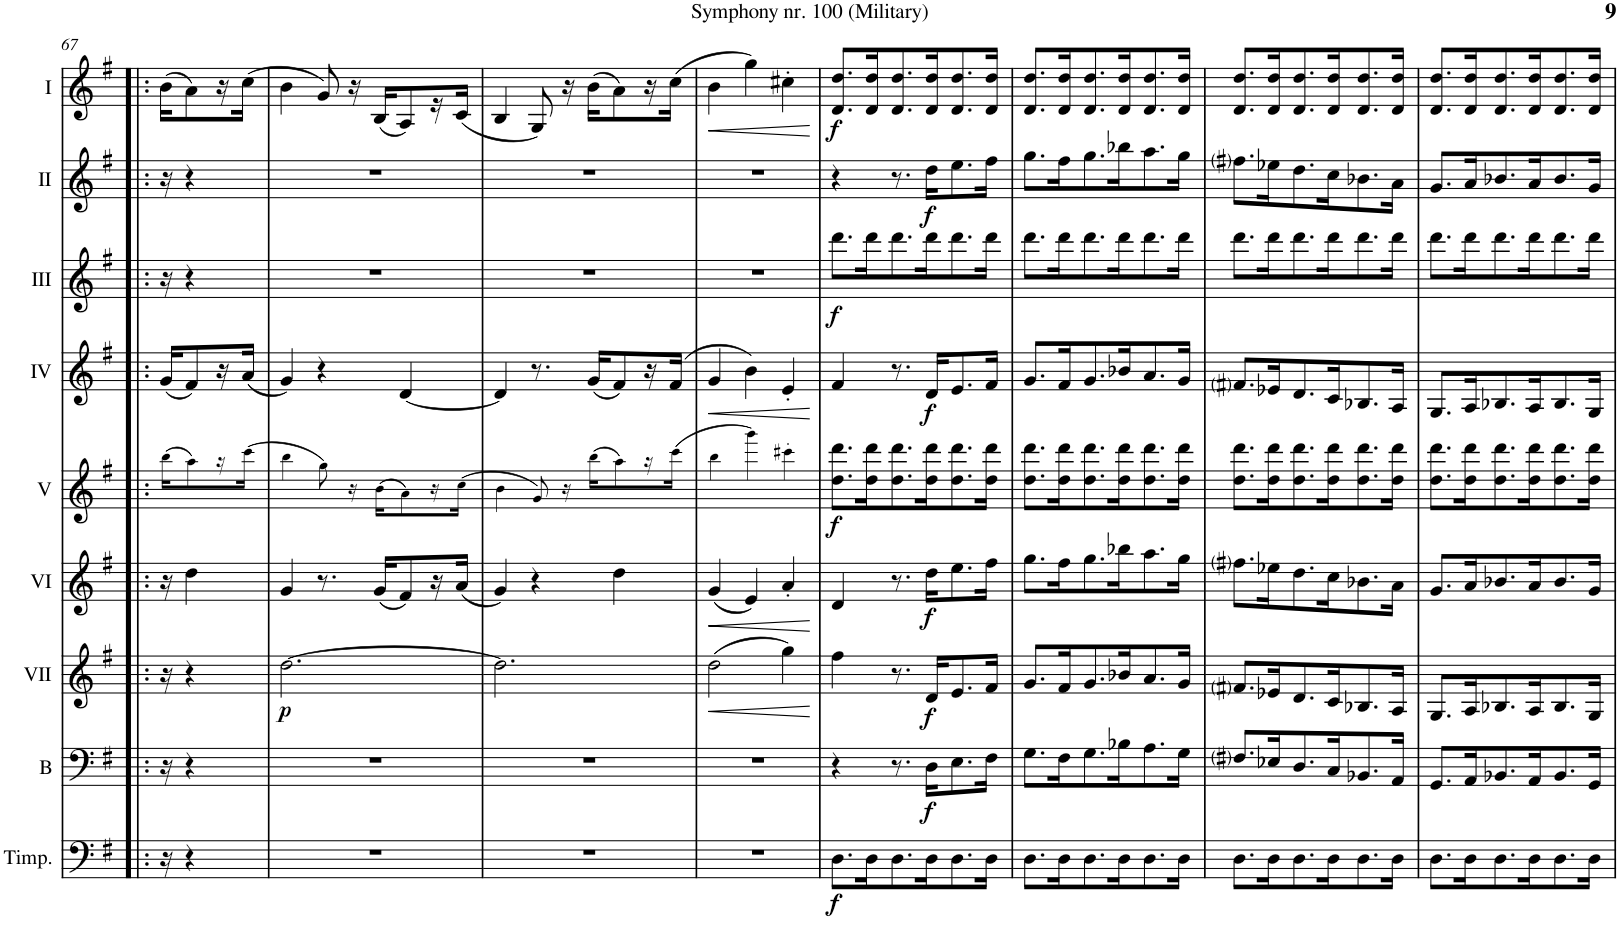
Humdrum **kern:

**kern	**dynam	**kern	**dynam	**kern	**dynam	**kern	**dynam	**kern	**dynam	**kern	**dynam	**kern	**dynam	**kern	**dynam	**kern	**dynam
*part9	*part9	*part8	*part8	*part7	*part7	*part6	*part6	*part5	*part5	*part4	*part4	*part3	*part3	*part2	*part2	*part1	*part1
*staff9	*staff9	*staff8	*staff8	*staff7	*staff7	*staff6	*staff6	*staff5	*staff5	*staff4	*staff4	*staff3	*staff3	*staff2	*staff2	*staff1	*staff1
*I"Timpani (in G D)	*	*I"Bass	*	*I"Acc. 7	*	*I"Acc. 6	*	*I"Acc. 5	*	*I"Acc. 4	*	*I"Acc. 3	*	*I"Acc. 2	*	*I"Acc. 1	*
*I'Timp.	*	*I'B	*	*	*	*	*	*	*	*	*	*	*	*	*	*	*
!!LO:PB:g=z
*clefF4	*	*clefF4	*	*clefG2	*	*clefG2	*	*clefG2	*	*clefG2	*	*clefG2	*	*clefG2	*	*clefG2	*
*	*	*Trd7c12	*	*Trd7c12	*	*Trd7c12	*	*Trd7c12	*	*Trd7c12	*	*	*	*	*	*	*
*k[f#]	*	*k[f#]	*	*k[f#]	*	*k[f#]	*	*k[f#]	*	*k[f#]	*	*k[f#]	*	*k[f#]	*	*k[f#]	*
*M3/4	*	*M3/4	*	*M3/4	*	*M3/4	*	*M3/4	*	*M3/4	*	*M3/4	*	*M3/4	*	*M3/4	*
=67!|:	=67!|:	=67!|:	=67!|:	=67!|:	=67!|:	=67!|:	=67!|:	=67!|:	=67!|:	=67!|:	=67!|:	=67!|:	=67!|:	=67!|:	=67!|:	=67!|:	=67!|:
16r	.	16r	.	16r	.	16r	.	(16bb\KL	.	(16gg/KL	.	16r	.	16r	.	(16b\KL	.
4r	.	4r	.	4r	.	4dd\	.	8aa\)	.	8ff#/)	.	4r	.	4r	.	8a\)	.
.	.	.	.	.	.	.	.	16r	.	16r	.	.	.	.	.	16r	.
.	.	.	.	.	.	.	.	(16ccc\JJ	.	(16aa/JJ	.	.	.	.	.	(16cc\JJ	.
=68	=68	=68	=68	=68	=68	=68	=68	=68	=68	=68	=68	=68	=68	=68	=68	=68	=68
!	!	!	!	!	!LO:DY:b	!	!	!	!	!	!	!	!	!	!	!	!
2.r	.	2.r	.	[2.dd\	p	4g/	.	4bb\	.	4gg/)	.	2.r	.	2.r	.	4b\	.
.	.	.	.	.	.	8.r	.	8gg\)	.	4r	.	.	.	.	.	8g/)	.
.	.	.	.	.	.	.	.	16r	.	.	.	.	.	.	.	16r	.
.	.	.	.	.	.	(16g/KL	.	(16b\KL	.	.	.	.	.	.	.	(16B/KL	.
.	.	.	.	.	.	8f#/)	.	8a\)	.	[4dd/	.	.	.	.	.	8A/)	.
.	.	.	.	.	.	16r	.	16r	.	.	.	.	.	.	.	16r	.
.	.	.	.	.	.	(16a/JJ	.	(16cc\JJ	.	.	.	.	.	.	.	(16c/JJ	.
=69	=69	=69	=69	=69	=69	=69	=69	=69	=69	=69	=69	=69	=69	=69	=69	=69	=69
2.r	.	2.r	.	2.dd\]	.	4g/)	.	4b\	.	4dd/]	.	2.r	.	2.r	.	4B/	.
.	.	.	.	.	.	4r	.	8g/)	.	8.r	.	.	.	.	.	8G/)	.
.	.	.	.	.	.	.	.	16r	.	.	.	.	.	.	.	16r	.
.	.	.	.	.	.	.	.	(16bb\KL	.	(16gg/KL	.	.	.	.	.	(16b\KL	.
.	.	.	.	.	.	4dd\	.	8aa\)	.	8ff#/)	.	.	.	.	.	8a\)	.
.	.	.	.	.	.	.	.	16r	.	16r	.	.	.	.	.	16r	.
.	.	.	.	.	.	.	.	(16ccc\JJ	.	(16ff#/JJ	.	.	.	.	.	(16cc\JJ	.
=70	=70	=70	=70	=70	=70	=70	=70	=70	=70	=70	=70	=70	=70	=70	=70	=70	=70
!	!	!	!	!	!LO:HP:b	!	!LO:HP:b	!	!	!	!LO:HP:b	!	!	!	!	!	!LO:HP:b
2.r	.	2.r	.	(2dd\	<	(4g/	<	4bb\	.	4gg/	<	2.r	.	2.r	.	4b\	<
.	.	.	.	.	.	4e/)	.	4ggg\)	.	4bb\)	.	.	.	.	.	4gg\)	.
.	.	.	.	4gg\)	.	4a'/	.	4ccc#X'\	.	4ee'/	.	.	.	.	.	4cc#X'\	.
.	.	.	.	.	[	.	[	.	.	.	[	.	.	.	.	.	[
=71	=71	=71	=71	=71	=71	=71	=71	=71	=71	=71	=71	=71	=71	=71	=71	=71	=71
!	!LO:DY:b	!	!	!	!	!	!	!	!LO:DY:b	!	!	!	!LO:DY:b	!	!	!	!LO:DY:b
8.D\L	f	4r	.	4ff#\	.	4d/	.	8.dd\ 8.ddd\L	f	4ff#/	.	8.ddd\L	f	4r	.	8.d/ 8.dd/L	f
16D\K	.	.	.	.	.	.	.	16dd\ 16ddd\K	.	.	.	16ddd\K	.	.	.	16d/ 16dd/K	.
8.D\	.	8.r	.	8.r	.	8.r	.	8.dd\ 8.ddd\	.	8.r	.	8.ddd\	.	8.r	.	8.d/ 8.dd/	.
!	!	!	!LO:DY:b	!	!LO:DY:b	!	!LO:DY:b	!	!	!	!LO:DY:b	!	!	!	!LO:DY:b	!	!
16D\K	.	16D\KL	f	16d/KL	f	16dd\KL	f	16dd\ 16ddd\K	.	16dd/KL	f	16ddd\K	.	16dd\KL	f	16d/ 16dd/K	.
8.D\	.	8.E\	.	8.e/	.	8.ee\	.	8.dd\ 8.ddd\	.	8.ee/	.	8.ddd\	.	8.ee\	.	8.d/ 8.dd/	.
16D\Jk	.	16F#\Jk	.	16f#/Jk	.	16ff#\Jk	.	16dd\ 16ddd\Jk	.	16ff#/Jk	.	16ddd\Jk	.	16ff#\Jk	.	16d/ 16dd/Jk	.
=72	=72	=72	=72	=72	=72	=72	=72	=72	=72	=72	=72	=72	=72	=72	=72	=72	=72
8.D\L	.	8.G\L	.	8.g/L	.	8.gg\L	.	8.dd\ 8.ddd\L	.	8.gg/L	.	8.ddd\L	.	8.gg\L	.	8.d/ 8.dd/L	.
16D\K	.	16F#\K	.	16f#/K	.	16ff#\K	.	16dd\ 16ddd\K	.	16ff#/K	.	16ddd\K	.	16ff#\K	.	16d/ 16dd/K	.
8.D\	.	8.G\	.	8.g/	.	8.gg\	.	8.dd\ 8.ddd\	.	8.gg/	.	8.ddd\	.	8.gg\	.	8.d/ 8.dd/	.
16D\K	.	16B-X\K	.	16b-X/K	.	16bb-X\K	.	16dd\ 16ddd\K	.	16bb-X/K	.	16ddd\K	.	16bb-X\K	.	16d/ 16dd/K	.
8.D\	.	8.A\	.	8.a/	.	8.aa\	.	8.dd\ 8.ddd\	.	8.aa/	.	8.ddd\	.	8.aa\	.	8.d/ 8.dd/	.
16D\Jk	.	16G\Jk	.	16g/Jk	.	16gg\Jk	.	16dd\ 16ddd\Jk	.	16gg/Jk	.	16ddd\Jk	.	16gg\Jk	.	16d/ 16dd/Jk	.
=73	=73	=73	=73	=73	=73	=73	=73	=73	=73	=73	=73	=73	=73	=73	=73	=73	=73
8.D\L	.	8.F#i/L	.	8.f#i/L	.	8.ff#i\L	.	8.dd\ 8.ddd\L	.	8.ff#i/L	.	8.ddd\L	.	8.ff#i\L	.	8.d/ 8.dd/L	.
16D\K	.	16E-X/K	.	16e-X/K	.	16ee-X\K	.	16dd\ 16ddd\K	.	16ee-X/K	.	16ddd\K	.	16ee-X\K	.	16d/ 16dd/K	.
8.D\	.	8.D/	.	8.d/	.	8.dd\	.	8.dd\ 8.ddd\	.	8.dd/	.	8.ddd\	.	8.dd\	.	8.d/ 8.dd/	.
16D\K	.	16C/K	.	16c/K	.	16cc\K	.	16dd\ 16ddd\K	.	16cc/K	.	16ddd\K	.	16cc\K	.	16d/ 16dd/K	.
8.D\	.	8.BB-X/	.	8.B-X/	.	8.b-X\	.	8.dd\ 8.ddd\	.	8.b-X/	.	8.ddd\	.	8.b-X\	.	8.d/ 8.dd/	.
16D\Jk	.	16AA/Jk	.	16A/Jk	.	16a\Jk	.	16dd\ 16ddd\Jk	.	16a/Jk	.	16ddd\Jk	.	16a\Jk	.	16d/ 16dd/Jk	.
=74	=74	=74	=74	=74	=74	=74	=74	=74	=74	=74	=74	=74	=74	=74	=74	=74	=74
8.D\L	.	8.GG/L	.	8.G/L	.	8.g/L	.	8.dd\ 8.ddd\L	.	8.g/L	.	8.ddd\L	.	8.g/L	.	8.d/ 8.dd/L	.
16D\K	.	16AA/K	.	16A/K	.	16a/K	.	16dd\ 16ddd\K	.	16a/K	.	16ddd\K	.	16a/K	.	16d/ 16dd/K	.
8.D\	.	8.BB-X/	.	8.B-X/	.	8.b-X/	.	8.dd\ 8.ddd\	.	8.b-X/	.	8.ddd\	.	8.b-X/	.	8.d/ 8.dd/	.
16D\K	.	16AA/K	.	16A/K	.	16a/K	.	16dd\ 16ddd\K	.	16a/K	.	16ddd\K	.	16a/K	.	16d/ 16dd/K	.
8.D\	.	8.BB-/	.	8.B-/	.	8.b-/	.	8.dd\ 8.ddd\	.	8.b-/	.	8.ddd\	.	8.b-/	.	8.d/ 8.dd/	.
16D\Jk	.	16GG/Jk	.	16G/Jk	.	16g/Jk	.	16dd\ 16ddd\Jk	.	16g/Jk	.	16ddd\Jk	.	16g/Jk	.	16d/ 16dd/Jk	.
=	=	=	=	=	=	=	=	=	=	=	=	=	=	=	=	=	=
*-	*-	*-	*-	*-	*-	*-	*-	*-	*-	*-	*-	*-	*-	*-	*-	*-	*-
